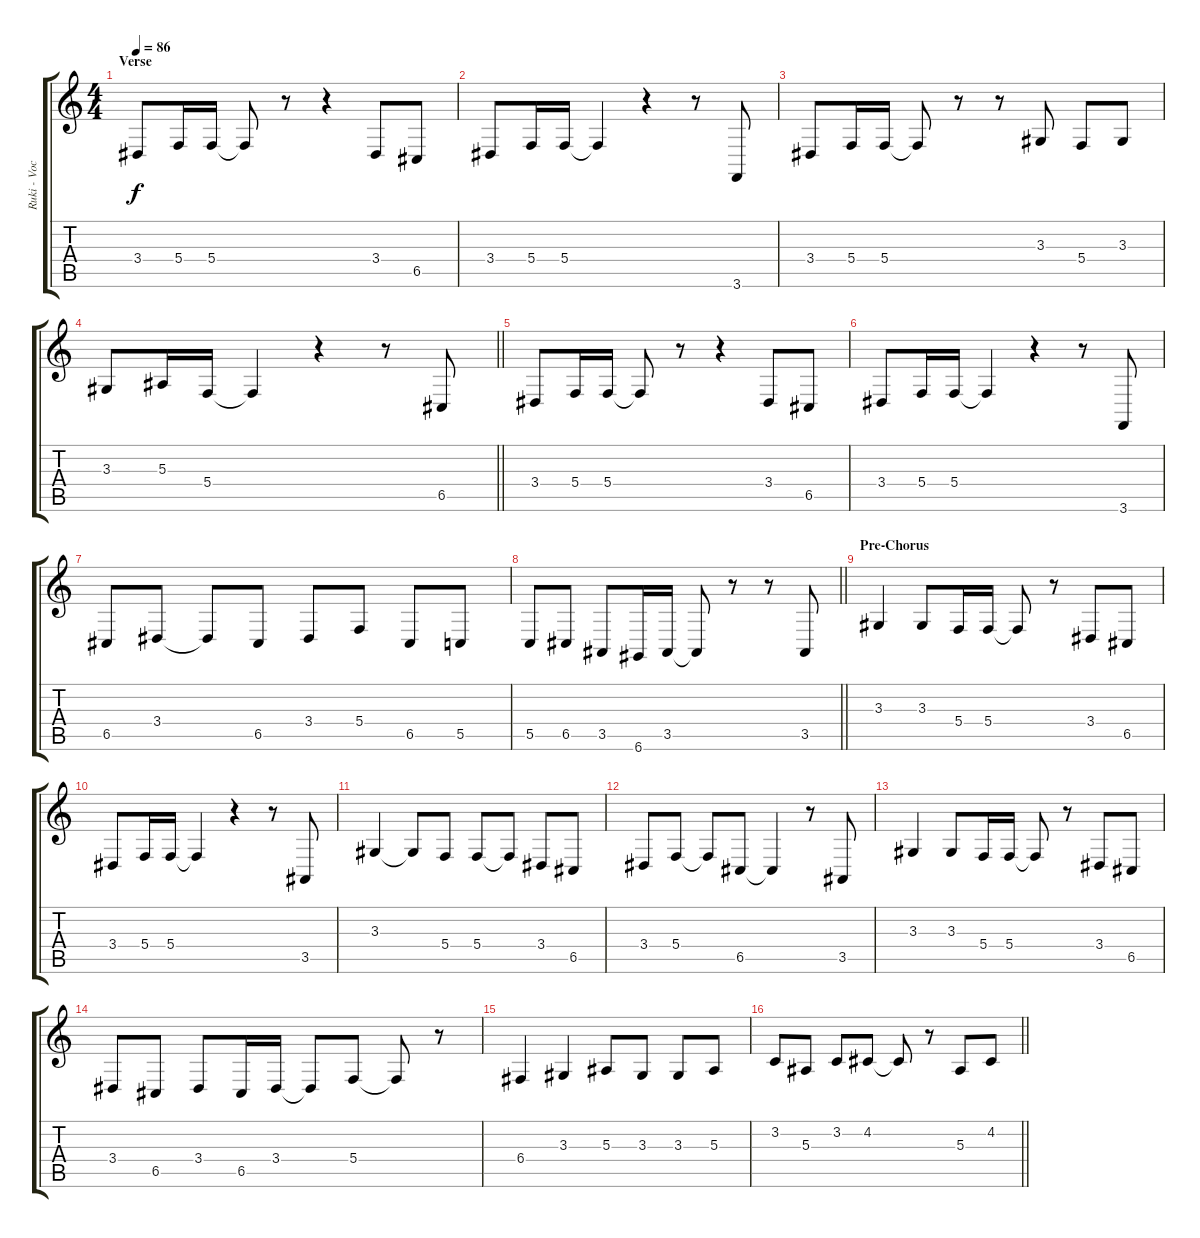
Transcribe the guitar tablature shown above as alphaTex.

\track ("Ruki - Vocals" "Ruki - Voc") {instrument lead6voice}
\staff {score tabs}
\tuning (D4 A3 F3 C3 G2 D2) {hide}
\ts (4 4)
\section ("" "Verse")
\tempo 86
\clef g2
\ks c
3.4.8{dy f} 5.4.16 5.4.16 5.4{t}.8 r.8 r.4 3.4.8 6.5.8 |
3.4.8 5.4.16 5.4.16 5.4{t}.4 r.4 r.8 3.6.8 |
3.4.8 5.4.16 5.4.16 5.4{t}.8 r.8 r.8 3.3.8 5.4.8 3.3.8 |
\barLineRight lightlight
3.3.8 5.3.16 5.4.16 5.4{t}.4 r.4 r.8 6.5.8 |
3.4.8 5.4.16 5.4.16 5.4{t}.8 r.8 r.4 3.4.8 6.5.8 |
3.4.8 5.4.16 5.4.16 5.4{t}.4 r.4 r.8 3.6.8 |
6.5.8 3.4.8 3.4{t}.8 6.5.8 3.4.8 5.4.8 6.5.8 5.5.8 |
\barLineRight lightlight
5.5.8 6.5.8 3.5.8 6.6.16 3.5.16 3.5{t}.8 r.8 r.8 3.5.8 |
\section ("" "Pre-Chorus")
3.3.4 3.3.8 5.4.16 5.4.16 5.4{t}.8 r.8 3.4.8 6.5.8 |
3.4.8 5.4.16 5.4.16 5.4{t}.4 r.4 r.8 3.5.8 |
3.3.4 3.3{t}.8 5.4.8 5.4.8 5.4{t}.8 3.4.8 6.5.8 |
3.4.8 5.4.8 5.4{t}.8 6.5.8 6.5{t}.4 r.8 3.5.8 |
3.3.4 3.3.8 5.4.16 5.4.16 5.4{t}.8 r.8 3.4.8 6.5.8 |
3.4.8 6.5.8 3.4.8 6.5.16 3.4.16 3.4{t}.8 5.4.8 5.4{t}.8 r.8 |
6.4.4 3.3.4 5.3.8 3.3.8 3.3.8 5.3.8 |
\barLineRight lightlight
3.2.8 5.3.8 3.2.8 4.2.8 4.2{t}.8 r.8 5.3.8 4.2.8
